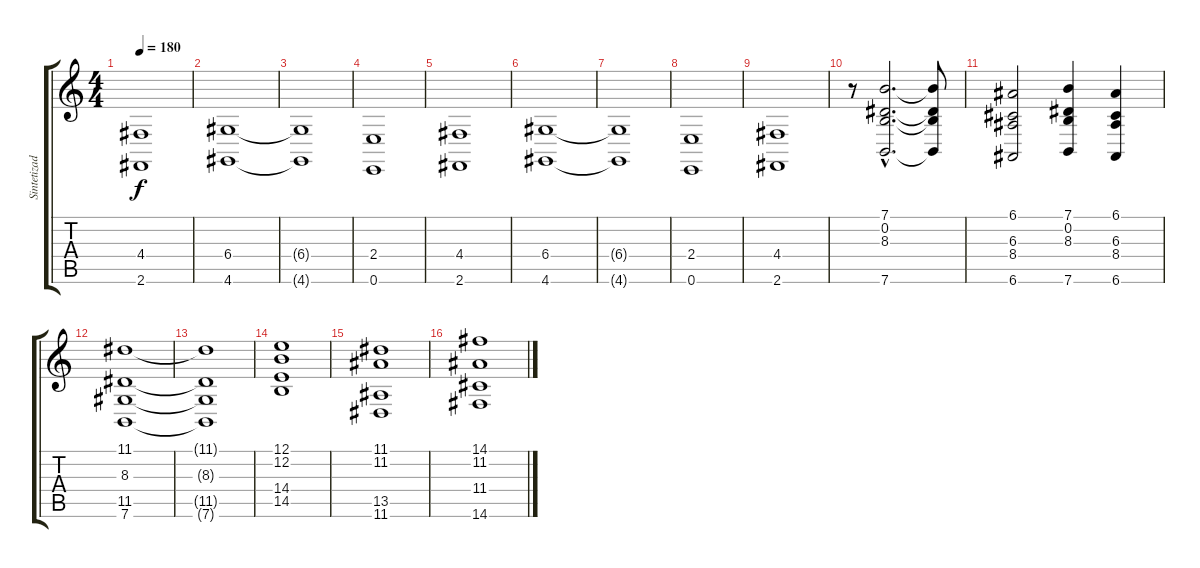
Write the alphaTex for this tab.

\track ("Sintetizador 7" "Sintetizad") {instrument drawbarorgan}
\staff {score tabs}
\tuning (E4 B3 G3 D3 A2 E2) {hide}
\ts (4 4)
\tempo 180
\clef g2
\ks c
(4.4 2.6).1{dy f} |
(6.4 4.6).1 |
(6.4{t} 4.6{t}).1 |
(2.4 0.6).1 |
(4.4 2.6).1 |
(6.4 4.6).1 |
(6.4{t} 4.6{t}).1 |
(2.4 0.6).1 |
(4.4 2.6).1 |
r.8 (7.1{hac} 0.2{hac} 8.3{hac} 7.6{hac}).2{d} (7.1{t} 0.2{t} 8.3{t} 7.6{t}).8 |
(6.1 6.3 8.4 6.6).2 (7.1 0.2 8.3 7.6).4 (6.1 6.3 8.4 6.6).4 |
(11.1 8.3 11.5 7.6).1 |
(11.1{t} 8.3{t} 11.5{t} 7.6{t}).1 |
(12.1 12.2 14.4 14.5).1 |
(11.1 11.2 13.5 11.6).1 |
(14.1 11.2 11.4 14.6).1
